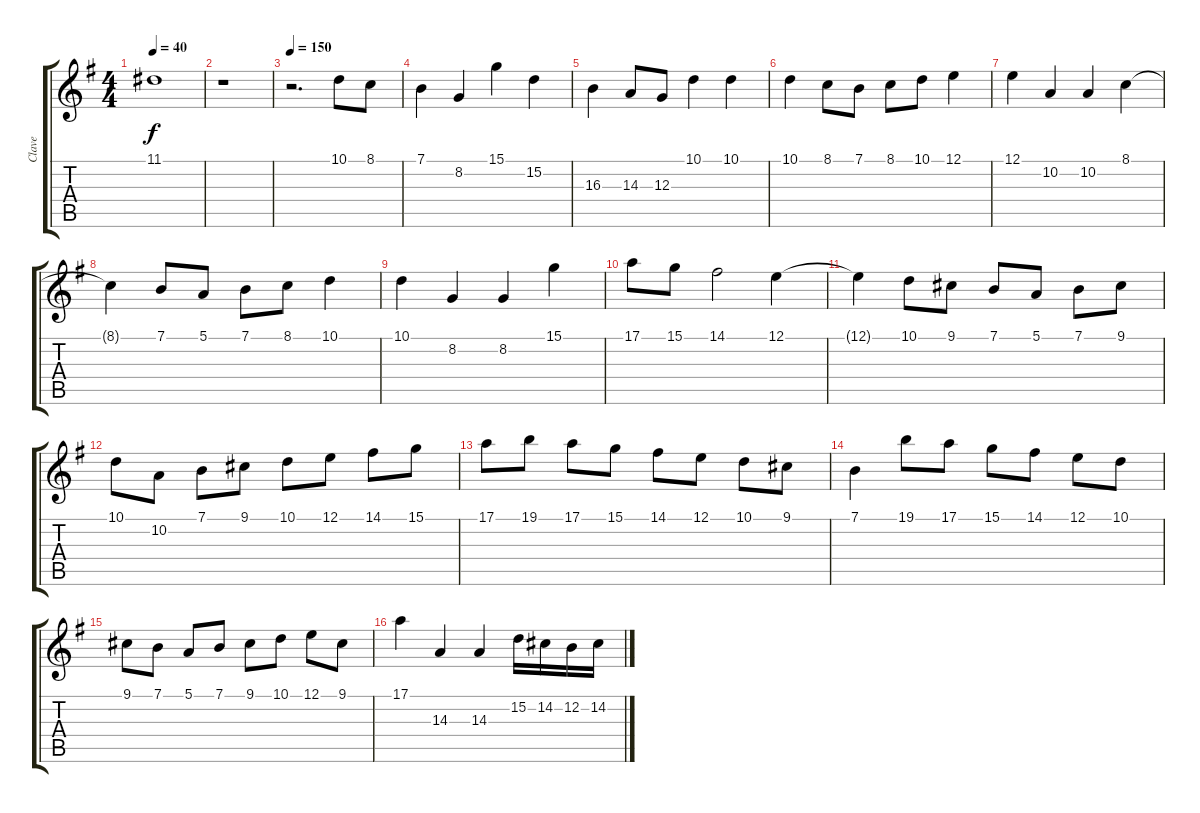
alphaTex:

\track ("Clave" "Clave") {instrument harpsichord}
\staff {score tabs}
\tuning (E4 B3 G3 D3 A2 E2) {hide}
\ts (4 4)
\tempo 40
\clef g2
\ks g
11.1.1{dy f} |
r.1 |
\tempo 150
r.2{d} 10.1.8 8.1.8 |
7.1.4 8.2.4 15.1.4 15.2.4 |
16.3.4 14.3.8 12.3.8 10.1.4 10.1.4 |
10.1.4 8.1.8 7.1.8 8.1.8 10.1.8 12.1.4 |
12.1.4 10.2.4 10.2.4 8.1.4 |
8.1{t}.4 7.1.8 5.1.8 7.1.8 8.1.8 10.1.4 |
10.1.4 8.2.4 8.2.4 15.1.4 |
17.1.8 15.1.8 14.1.2 12.1.4 |
12.1{t}.4 10.1.8 9.1.8 7.1.8 5.1.8 7.1.8 9.1.8 |
10.1.8 10.2.8 7.1.8 9.1.8 10.1.8 12.1.8 14.1.8 15.1.8 |
17.1.8 19.1.8 17.1.8 15.1.8 14.1.8 12.1.8 10.1.8 9.1.8 |
7.1.4 19.1.8 17.1.8 15.1.8 14.1.8 12.1.8 10.1.8 |
9.1.8 7.1.8 5.1.8 7.1.8 9.1.8 10.1.8 12.1.8 9.1.8 |
17.1.4 14.3.4 14.3.4 15.2.16 14.2.16 12.2.16 14.2.16
